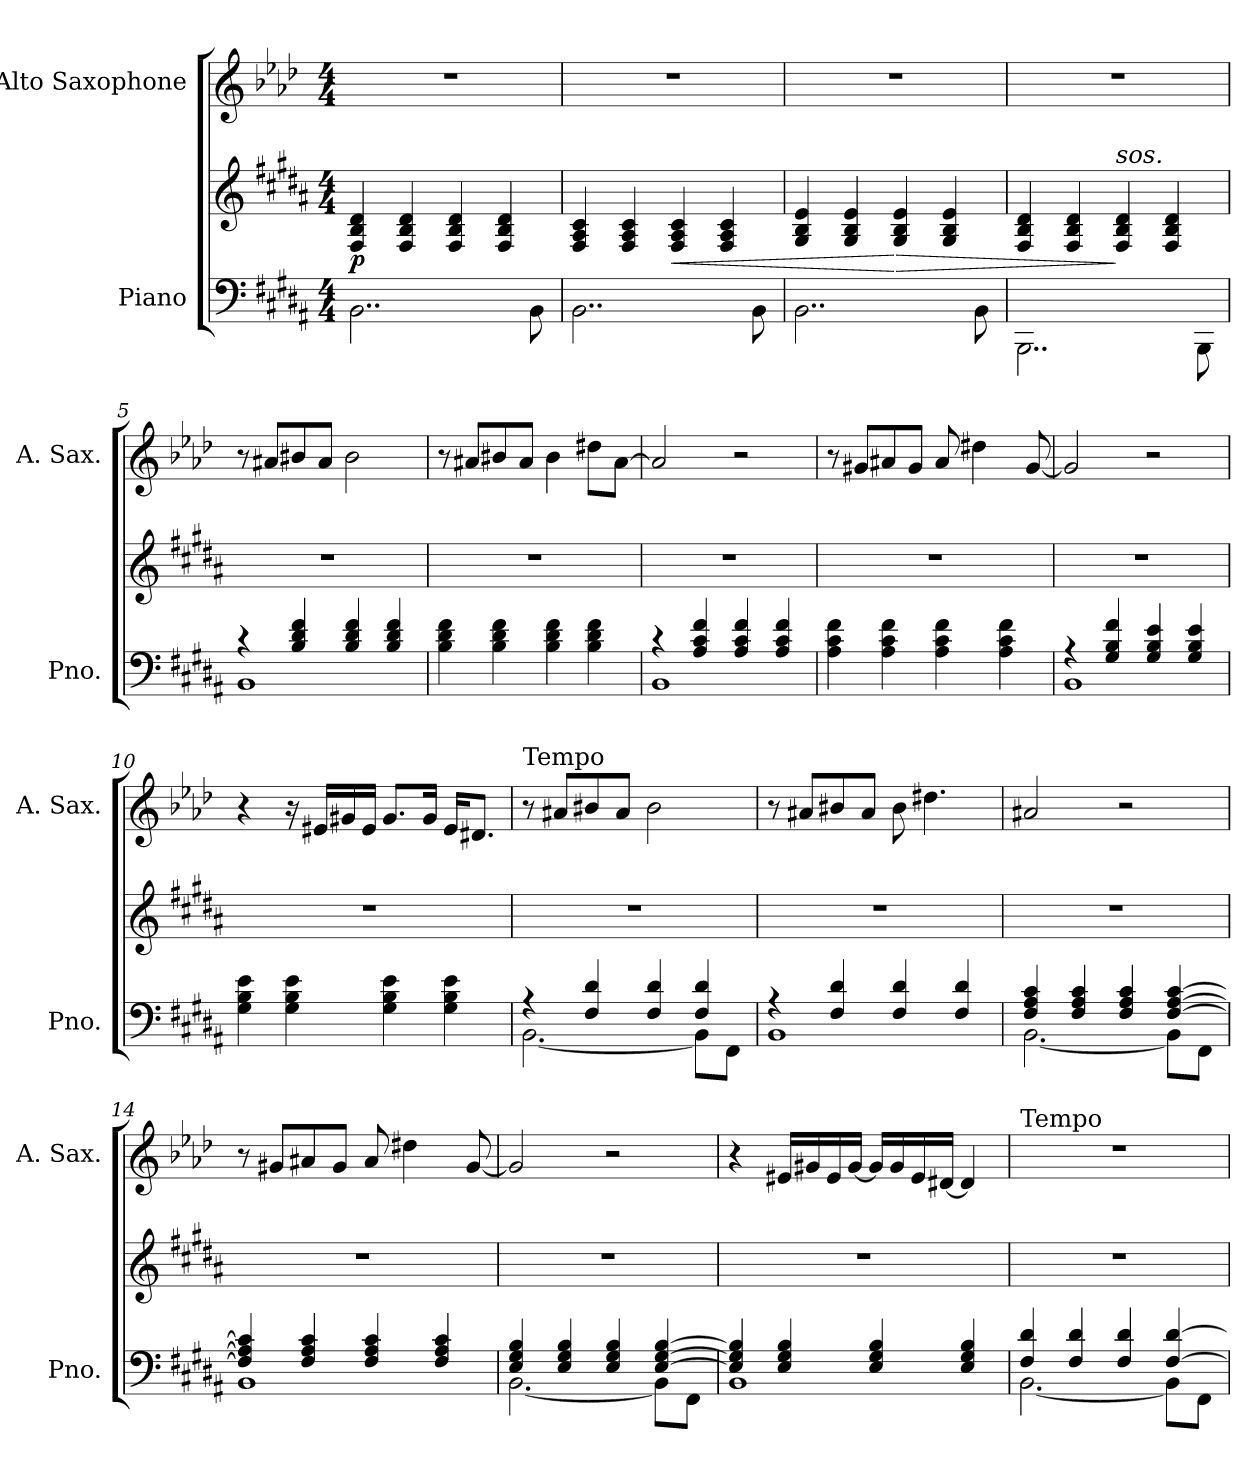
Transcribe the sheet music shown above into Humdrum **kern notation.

**kern	**kern	**dynam	**kern
*part2	*part2	*part2	*part1
*staff3	*staff2	*staff2/3	*staff1
*I"Piano	*	*	*I"Alto Saxophone
*I'Pno.	*	*	*I'A. Sax.
*clefF4	*clefG2	*	*clefG2
*	*	*	*ITrd5c9
*k[f#c#g#d#a#]	*k[f#c#g#d#a#]	*	*k[b-e-a-d-g-c-f-]
*M4/4	*M4/4	*	*M4/4
*MM85	*MM85	*	*MM85
=1	=1	=1	=1
!	!	!LO:DY:b	!
2..BB\	4F#/ 4B/ 4d#/	p	1r
.	4F#/ 4B/ 4d#/	.	.
.	4F#/ 4B/ 4d#/	.	.
.	4F#/ 4B/ 4d#/	.	.
8BB\	.	.	.
=2	=2	=2	=2
2..BB\	4F#/ 4A#/ 4c#/	.	1r
.	4F#/ 4A#/ 4c#/	.	.
!	!	!LO:HP:b	!
.	4F#/ 4A#/ 4c#/	<	.
.	4F#/ 4A#/ 4c#/	.	.
8BB\	.	.	.
=3	=3	=3	=3
2..BB\	4G#/ 4B/ 4e/	.	1r
.	4G#/ 4B/ 4e/	.	.
!	!	!LO:HP:n=1:b	!
.	4G#/ 4B/ 4e/	[ >	.
.	4G#/ 4B/ 4e/	.	.
8BB\	.	.	.
=4	=4	=4	=4
2..BBB\	4F#/ 4B/ 4d#/	.	1r
.	4F#/ 4B/ 4d#/	.	.
!	!LO:TX:a:i:t=sos.	!	!
.	4F#/ 4B/ 4d#/	]	.
.	4F#/ 4B/ 4d#/	.	.
8BBB\	.	.	.
=5	=5	=5	=5
*^	*	*	*
4r	1BB	1r	.	8r
.	.	.	.	8c#X/L
4B/ 4d#/ 4f#/	.	.	.	8d#X/
.	.	.	.	8c#/J
4B/ 4d#/ 4f#/	.	.	.	2d#\
4B/ 4d#/ 4f#/	.	.	.	.
*v	*v	*	*	*
!!LO:LB:g=z
=6	=6	=6	=6
4B\ 4d#\ 4f#\	1r	.	8r
.	.	.	8c#X/L
4B\ 4d#\ 4f#\	.	.	8d#X/
.	.	.	8c#/J
4B\ 4d#\ 4f#\	.	.	4d#\
4B\ 4d#\ 4f#\	.	.	8f#X\L
.	.	.	[8c#\J
=7	=7	=7	=7
*^	*	*	*
4r	1BB	1r	.	2c#/]
4A#/ 4c#/ 4f#/	.	.	.	.
4A#/ 4c#/ 4f#/	.	.	.	2r
4A#/ 4c#/ 4f#/	.	.	.	.
*v	*v	*	*	*
=8	=8	=8	=8
4A#\ 4c#\ 4f#\	1r	.	8r
.	.	.	8Bn/L
4A#\ 4c#\ 4f#\	.	.	8c#X/
.	.	.	8B/J
4A#\ 4c#\ 4f#\	.	.	8c#/
.	.	.	4f#X\
4A#\ 4c#\ 4f#\	.	.	.
.	.	.	[8B/
=9	=9	=9	=9
*^	*	*	*
4r	1BB	1r	.	2B/]
4G#/ 4B/ 4f#/	.	.	.	.
4G#/ 4B/ 4e/	.	.	.	2r
4G#/ 4B/ 4e/	.	.	.	.
*v	*v	*	*	*
!!LO:LB:g=z
=10	=10	=10	=10
4G#\ 4B\ 4e\	1r	.	4r
4G#\ 4B\ 4e\	.	.	16r
.	.	.	16G#X/LL
.	.	.	16Bn/
.	.	.	16G#/JJ
4G#\ 4B\ 4e\	.	.	8.B/L
.	.	.	16B/Jk
4G#\ 4B\ 4e\	.	.	16G#/KL
.	.	.	8.F#X/J
=11	=11	=11	=11
*^	*	*	*
!	!	!	!	!LO:TX:a:t=Tempo
4r	[2.BB\	1r	.	8r
.	.	.	.	8c#X/L
4F#/ 4d#/	.	.	.	8d#X/
.	.	.	.	8c#/J
4F#/ 4d#/	.	.	.	2d#\
4F#/ 4d#/	8BB\L]	.	.	.
.	8FF#\J	.	.	.
=12	=12	=12	=12	=12
4r	1BB	1r	.	8r
.	.	.	.	8c#X/L
4F#/ 4d#/	.	.	.	8d#X/
.	.	.	.	8c#/J
4F#/ 4d#/	.	.	.	8d#\
.	.	.	.	4.f#X\
4F#/ 4d#/	.	.	.	.
=13	=13	=13	=13	=13
4F#/ 4A#/ 4c#/	[2.BB\	1r	.	2c#X/
4F#/ 4A#/ 4c#/	.	.	.	.
4F#/ 4A#/ 4c#/	.	.	.	2r
[4F#/ [4A#/ [4c#/	8BB\L]	.	.	.
.	8FF#\J	.	.	.
!!LO:PB:g=z
=14	=14	=14	=14	=14
4F#/] 4A#/] 4c#/]	1BB	1r	.	8r
.	.	.	.	8Bn/L
4F#/ 4A#/ 4c#/	.	.	.	8c#X/
.	.	.	.	8B/J
4F#/ 4A#/ 4c#/	.	.	.	8c#/
.	.	.	.	4f#X\
4F#/ 4A#/ 4c#/	.	.	.	.
.	.	.	.	[8B/
=15	=15	=15	=15	=15
4E/ 4G#/ 4B/	[2.BB\	1r	.	2B/]
4E/ 4G#/ 4B/	.	.	.	.
4E/ 4G#/ 4B/	.	.	.	2r
[4E/ [4G#/ [4B/	8BB\L]	.	.	.
.	8FF#\J	.	.	.
=16	=16	=16	=16	=16
4E/] 4G#/] 4B/]	1BB	1r	.	4r
4E/ 4G#/ 4B/	.	.	.	16G#X/LL
.	.	.	.	16Bn/
.	.	.	.	16G#/
.	.	.	.	[16B/JJ
4E/ 4G#/ 4B/	.	.	.	16B/LL]
.	.	.	.	16B/
.	.	.	.	16G#/
.	.	.	.	[16F#X/JJ
4E/ 4G#/ 4B/	.	.	.	4F#/]
=17	=17	=17	=17	=17
!	!	!	!	!LO:TX:a:t=Tempo
4F#/ 4d#/	[2.BB\	1r	.	1r
4F#/ 4d#/	.	.	.	.
4F#/ 4d#/	.	.	.	.
[4F#/ [4d#/	8BB\L]	.	.	.
.	8FF#\J	.	.	.
*v	*v	*	*	*
=	=	=	=
*-	*-	*-	*-
